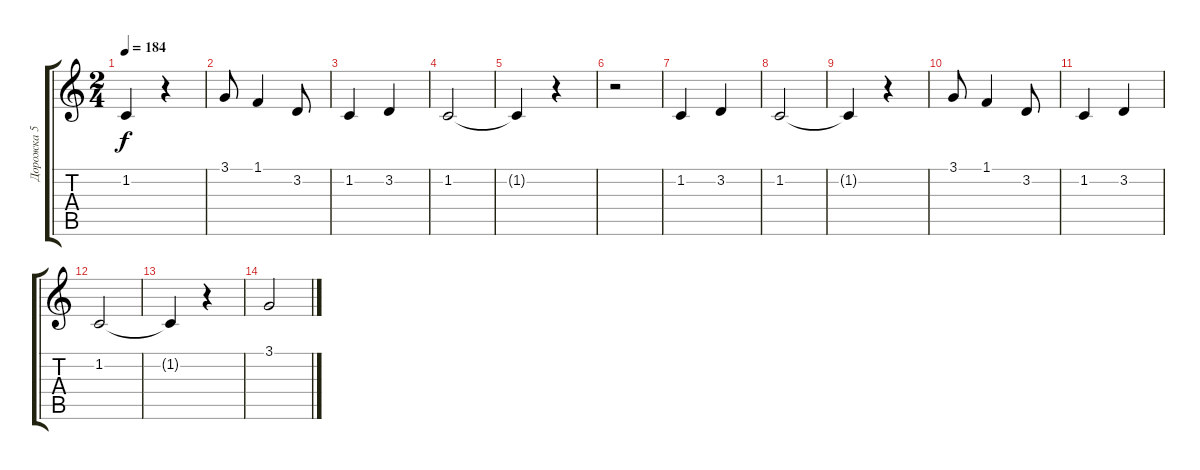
\track ("Дорожка 5" "Дорожка 5") {instrument trombone}
\staff {score tabs}
\tuning (E4 B3 G3 D3 A2 E2) {hide}
\ts (2 4)
\tempo 184
\clef g2
\ks c
1.2{t}.4{dy f} r.4 |
3.1.8 1.1.4 3.2.8 |
1.2.4 3.2.4 |
1.2.2 |
1.2{t}.4 r.4 |
r.2 |
1.2.4 3.2.4 |
1.2.2 |
1.2{t}.4 r.4 |
3.1.8 1.1.4 3.2.8 |
1.2.4 3.2.4 |
1.2.2 |
1.2{t}.4 r.4 |
3.1.2
